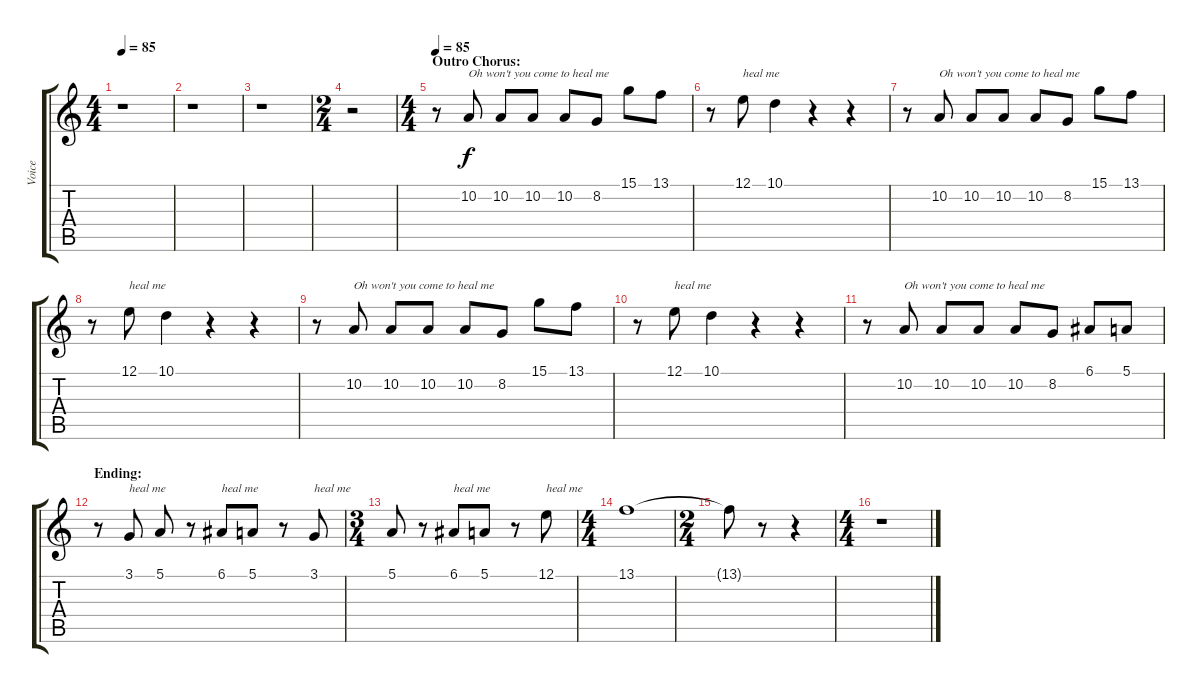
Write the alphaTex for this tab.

\track ("Voice" "Voice") {instrument oboe}
\staff {score tabs}
\tuning (E4 B3 G3 D3 A2 E2) {hide}
\ts (4 4)
\tempo 85
\clef g2
\ks c
r.1{dy f} |
r.1 |
r.1 |
\ts (2 4)
r.2 |
\ts (4 4)
\section ("" "Outro Chorus:")
\tempo 85
r.8 10.2.8{txt "Oh won't you come to heal me"} 10.2.8 10.2.8 10.2.8 8.2.8 15.1.8 13.1.8 |
r.8 12.1.8{txt "heal me "} 10.1.4 r.4 r.4 |
r.8 10.2.8{txt "Oh won't you come to heal me"} 10.2.8 10.2.8 10.2.8 8.2.8 15.1.8 13.1.8 |
r.8 12.1.8{txt "heal me "} 10.1.4 r.4 r.4 |
r.8 10.2.8{txt "Oh won't you come to heal me"} 10.2.8 10.2.8 10.2.8 8.2.8 15.1.8 13.1.8 |
r.8 12.1.8{txt "heal me "} 10.1.4 r.4 r.4 |
r.8 10.2.8{txt "Oh won't you come to heal me"} 10.2.8 10.2.8 10.2.8 8.2.8 6.1.8 5.1.8 |
\section ("" "Ending:")
r.8 3.1.8{txt "heal me"} 5.1.8 r.8 6.1.8{txt "heal me"} 5.1.8 r.8 3.1.8{txt "heal me"} |
\ts (3 4)
5.1.8 r.8 6.1.8{txt "heal me"} 5.1.8 r.8 12.1.8{txt "heal me"} |
\ts (4 4)
13.1.1 |
\ts (2 4)
13.1{t}.8 r.8 r.4 |
\ts (4 4)
r.1
